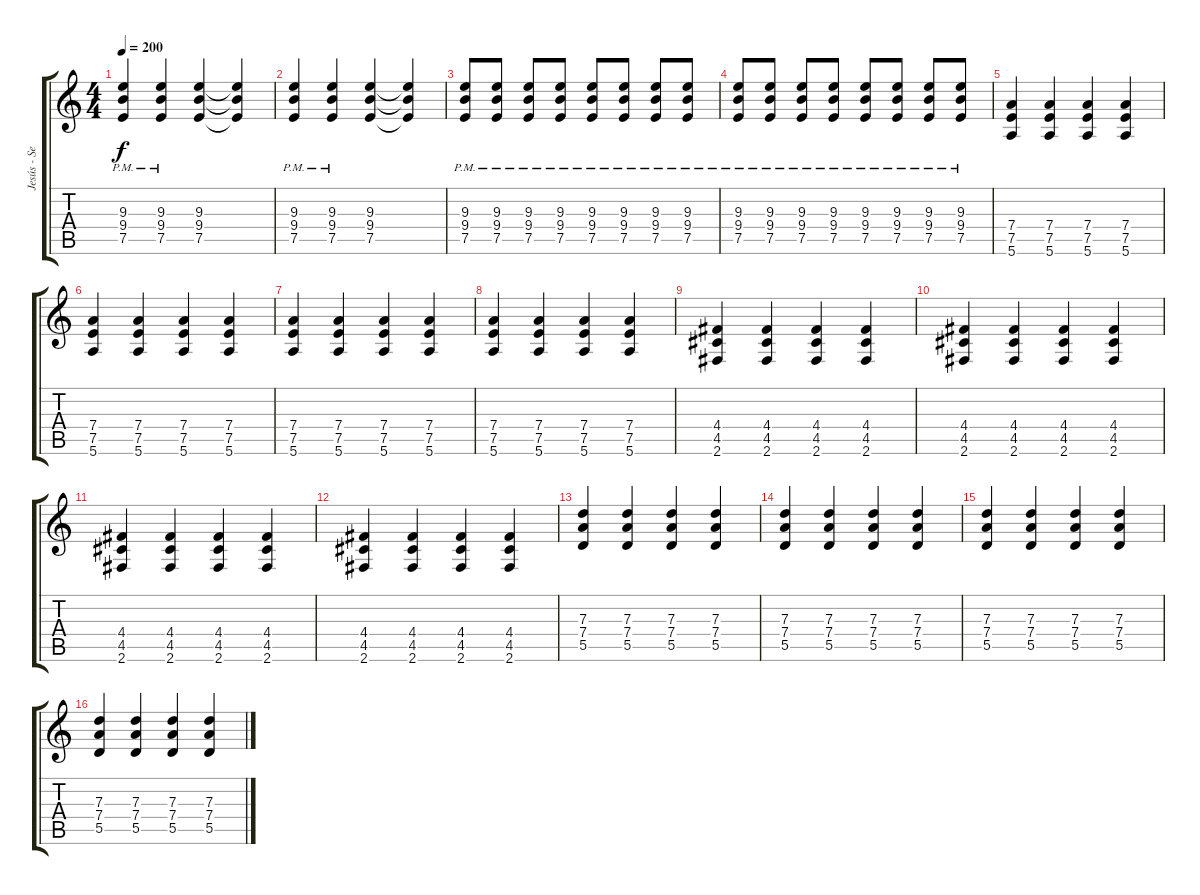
\track ("Jesús - Segunda Guitarra" "Jesús - Se") {instrument overdrivenguitar}
\staff {score tabs}
\tuning (E4 B3 G3 D3 A2 E2) {hide}
\ts (4 4)
\tempo 200
\clef g2
\ks c
(9.3{pm} 9.4{pm} 7.5{pm}).4{dy f} (9.3{pm} 9.4{pm} 7.5{pm}).4 (9.3 9.4 7.5).4 (9.3{t} 9.4{t} 7.5{t}).4 |
(9.3{pm} 9.4{pm} 7.5{pm}).4 (9.3{pm} 9.4{pm} 7.5{pm}).4 (9.3 9.4 7.5).4 (9.3{t} 9.4{t} 7.5{t}).4 |
(9.3{pm} 9.4 7.5).8 (9.3{pm} 9.4 7.5).8 (9.3{pm} 9.4{pm} 7.5{pm}).8{volume 4} (9.3{pm} 9.4{pm} 7.5{pm}).8{volume 16} (9.3{pm} 9.4{pm} 7.5{pm}).8 (9.3{pm} 9.4{pm} 7.5{pm}).8 (9.3{pm} 9.4{pm} 7.5{pm}).8 (9.3{pm} 9.4{pm} 7.5{pm}).8 |
(9.3{pm} 9.4{pm} 7.5{pm}).8 (9.3{pm} 9.4{pm} 7.5{pm}).8 (9.3{pm} 9.4{pm} 7.5{pm}).8 (9.3{pm} 9.4{pm} 7.5{pm}).8 (9.3{pm} 9.4{pm} 7.5{pm}).8 (9.3{pm} 9.4{pm} 7.5{pm}).8 (9.3{pm} 9.4{pm} 7.5{pm}).8 (9.3{pm} 9.4{pm} 7.5{pm}).8 |
(7.4 7.5 5.6).4 (7.4 7.5 5.6).4 (7.4 7.5 5.6).4 (7.4 7.5 5.6).4 |
(7.4 7.5 5.6).4 (7.4 7.5 5.6).4 (7.4 7.5 5.6).4 (7.4 7.5 5.6).4 |
(7.4 7.5 5.6).4 (7.4 7.5 5.6).4 (7.4 7.5 5.6).4 (7.4 7.5 5.6).4 |
(7.4 7.5 5.6).4 (7.4 7.5 5.6).4 (7.4 7.5 5.6).4 (7.4 7.5 5.6).4 |
(4.4 4.5 2.6).4 (4.4 4.5 2.6).4 (4.4 4.5 2.6).4 (4.4 4.5 2.6).4 |
(4.4 4.5 2.6).4 (4.4 4.5 2.6).4 (4.4 4.5 2.6).4 (4.4 4.5 2.6).4 |
(4.4 4.5 2.6).4 (4.4 4.5 2.6).4 (4.4 4.5 2.6).4 (4.4 4.5 2.6).4 |
(4.4 4.5 2.6).4 (4.4 4.5 2.6).4 (4.4 4.5 2.6).4 (4.4 4.5 2.6).4 |
(7.3 7.4 5.5).4 (7.3 7.4 5.5).4 (7.3 7.4 5.5).4 (7.3 7.4 5.5).4 |
(7.3 7.4 5.5).4 (7.3 7.4 5.5).4 (7.3 7.4 5.5).4 (7.3 7.4 5.5).4 |
(7.3 7.4 5.5).4 (7.3 7.4 5.5).4 (7.3 7.4 5.5).4 (7.3 7.4 5.5).4 |
(7.3 7.4 5.5).4 (7.3 7.4 5.5).4 (7.3 7.4 5.5).4 (7.3 7.4 5.5).4
